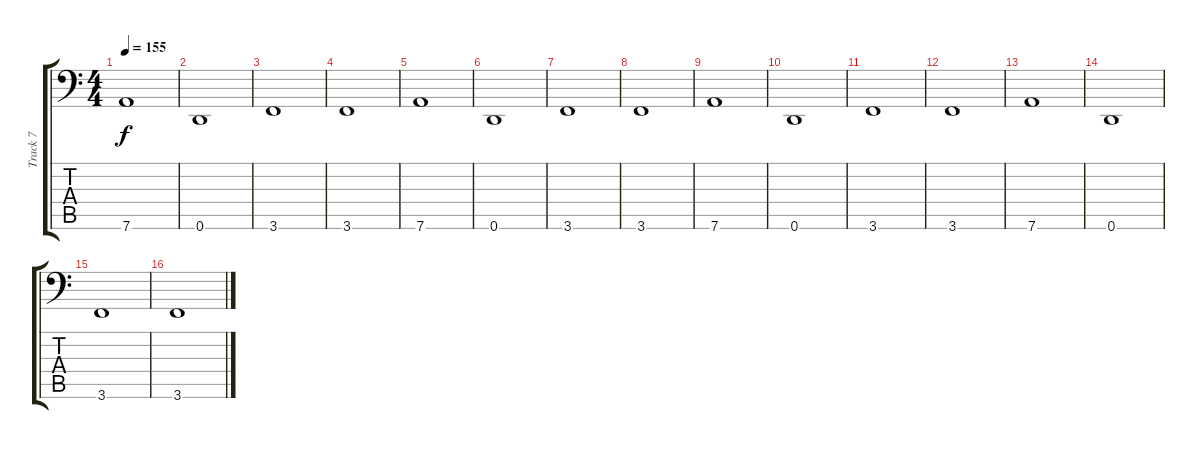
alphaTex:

\track ("Track 7" "Track 7") {instrument synthbass2}
\staff {score tabs}
\tuning (D4 B3 G3 D3 A2 D1) {hide}
\ts (4 4)
\tempo 155
\clef f4
\ks c
7.6.1{dy f} |
0.6.1 |
3.6.1 |
3.6.1 |
7.6.1 |
0.6.1 |
3.6.1 |
3.6.1 |
7.6.1 |
0.6.1 |
3.6.1 |
3.6.1 |
7.6.1 |
0.6.1 |
3.6.1 |
3.6.1
